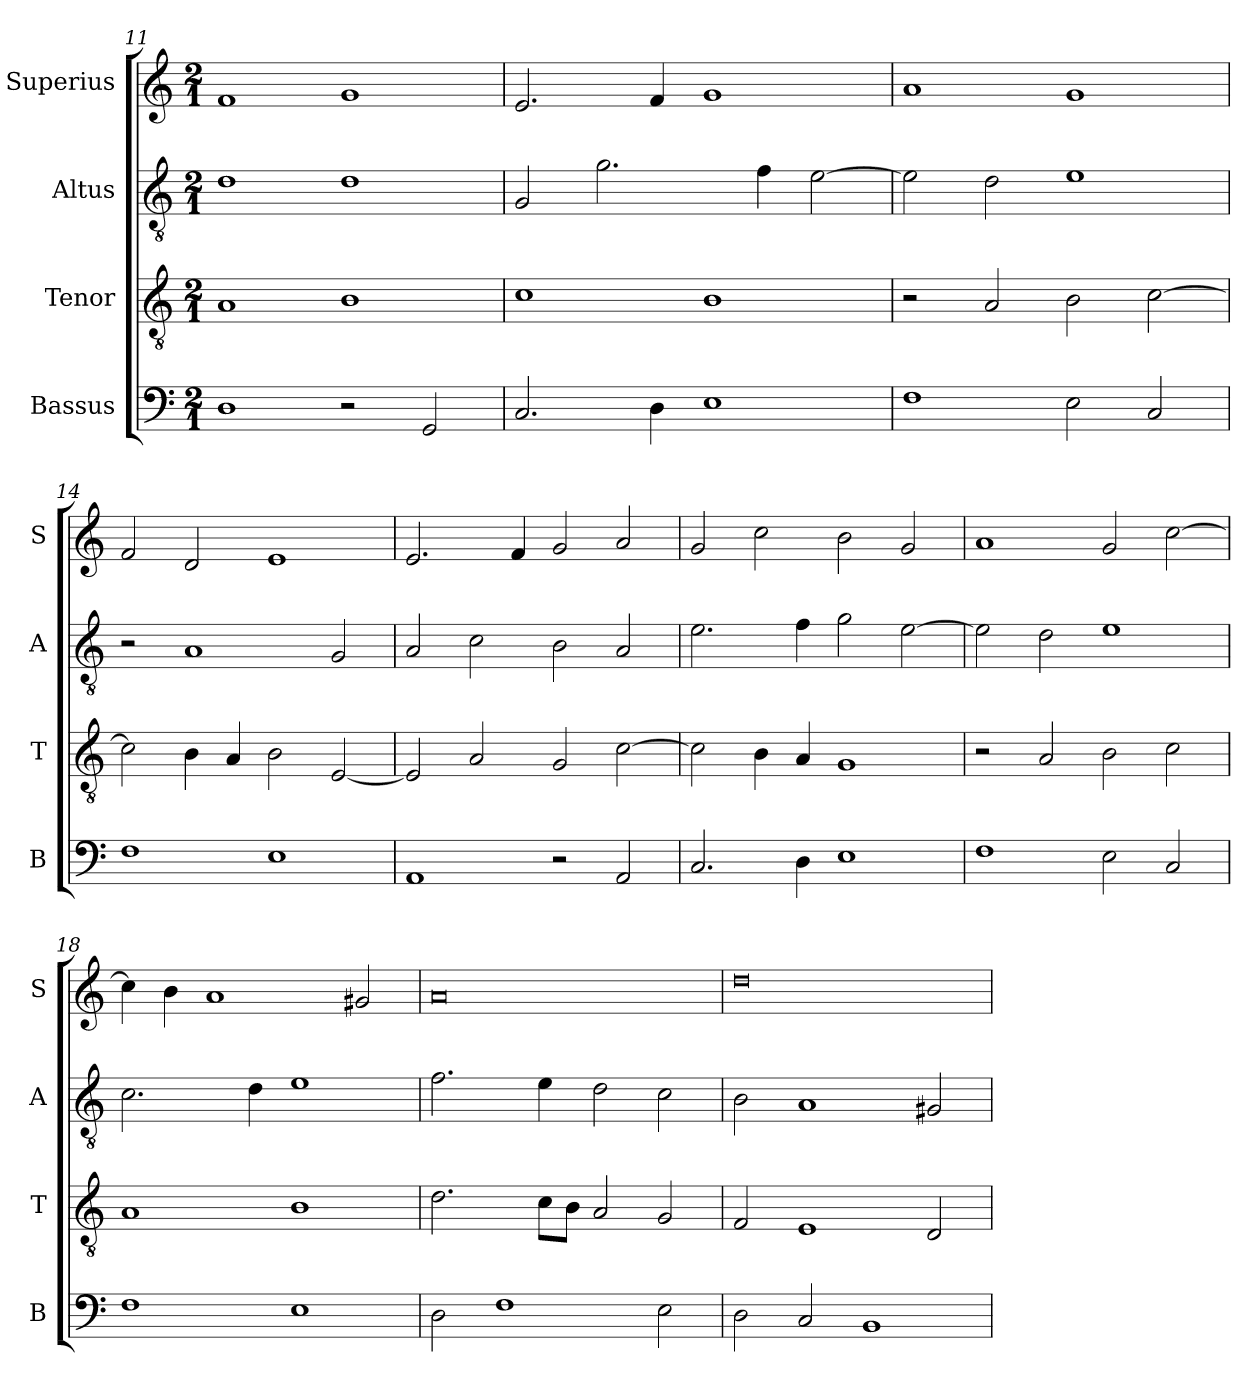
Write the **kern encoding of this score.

**kern	**kern	**kern	**kern
*part4	*part3	*part2	*part1
*staff4	*staff3	*staff2	*staff1
*I"Bassus	*I"Tenor	*I"Altus	*I"Superius
*I'B	*I'T	*I'A	*I'S
*clefF4	*clefGv2	*clefGv2	*clefG2
*k[]	*k[]	*k[]	*k[]
*C:	*C:	*C:	*C:
*M2/1	*M2/1	*M2/1	*M2/1
=11	=11	=11	=11
1D	1A	1d	1f
2r	1B	1d	1g
2GG	.	.	.
=12	=12	=12	=12
2.C	1c	2G	2.e
.	.	2.g	.
4D	.	.	4f
1E	1B	.	1g
.	.	4f	.
.	.	[2e	.
=13	=13	=13	=13
1F	2r	2e]	1a
.	2A	2d	.
2E	2B	1e	1g
2C	[2c	.	.
=14	=14	=14	=14
1F	2c]	2r	2f
.	4B	1A	2d
.	4A	.	.
1E	2B	.	1e
.	[2E	2G	.
=15	=15	=15	=15
1AA	2E]	2A	2.e
.	2A	2c	.
.	.	.	4f
2r	2G	2B	2g
2AA	[2c	2A	2a
=16	=16	=16	=16
2.C	2c]	2.e	2g
.	4B	.	2cc
4D	4A	4f	.
1E	1G	2g	2b
.	.	[2e	2g
=17	=17	=17	=17
1F	2r	2e]	1a
.	2A	2d	.
2E	2B	1e	2g
2C	2c	.	[2cc
=18	=18	=18	=18
1F	1A	2.c	4cc]
.	.	.	4b
.	.	.	1a
.	.	4d	.
1E	1B	1e	.
.	.	.	2g#X
=19	=19	=19	=19
2D	2.d	2.f	0a
1F	.	.	.
.	8cL	4e	.
.	8BJ	.	.
.	2A	2d	.
2E	2G	2c	.
=20	=20	=20	=20
2D	2F	2B	0dd
2C	1E	1A	.
1BB	.	.	.
.	2D	2G#X	.
=	=	=	=
*-	*-	*-	*-
